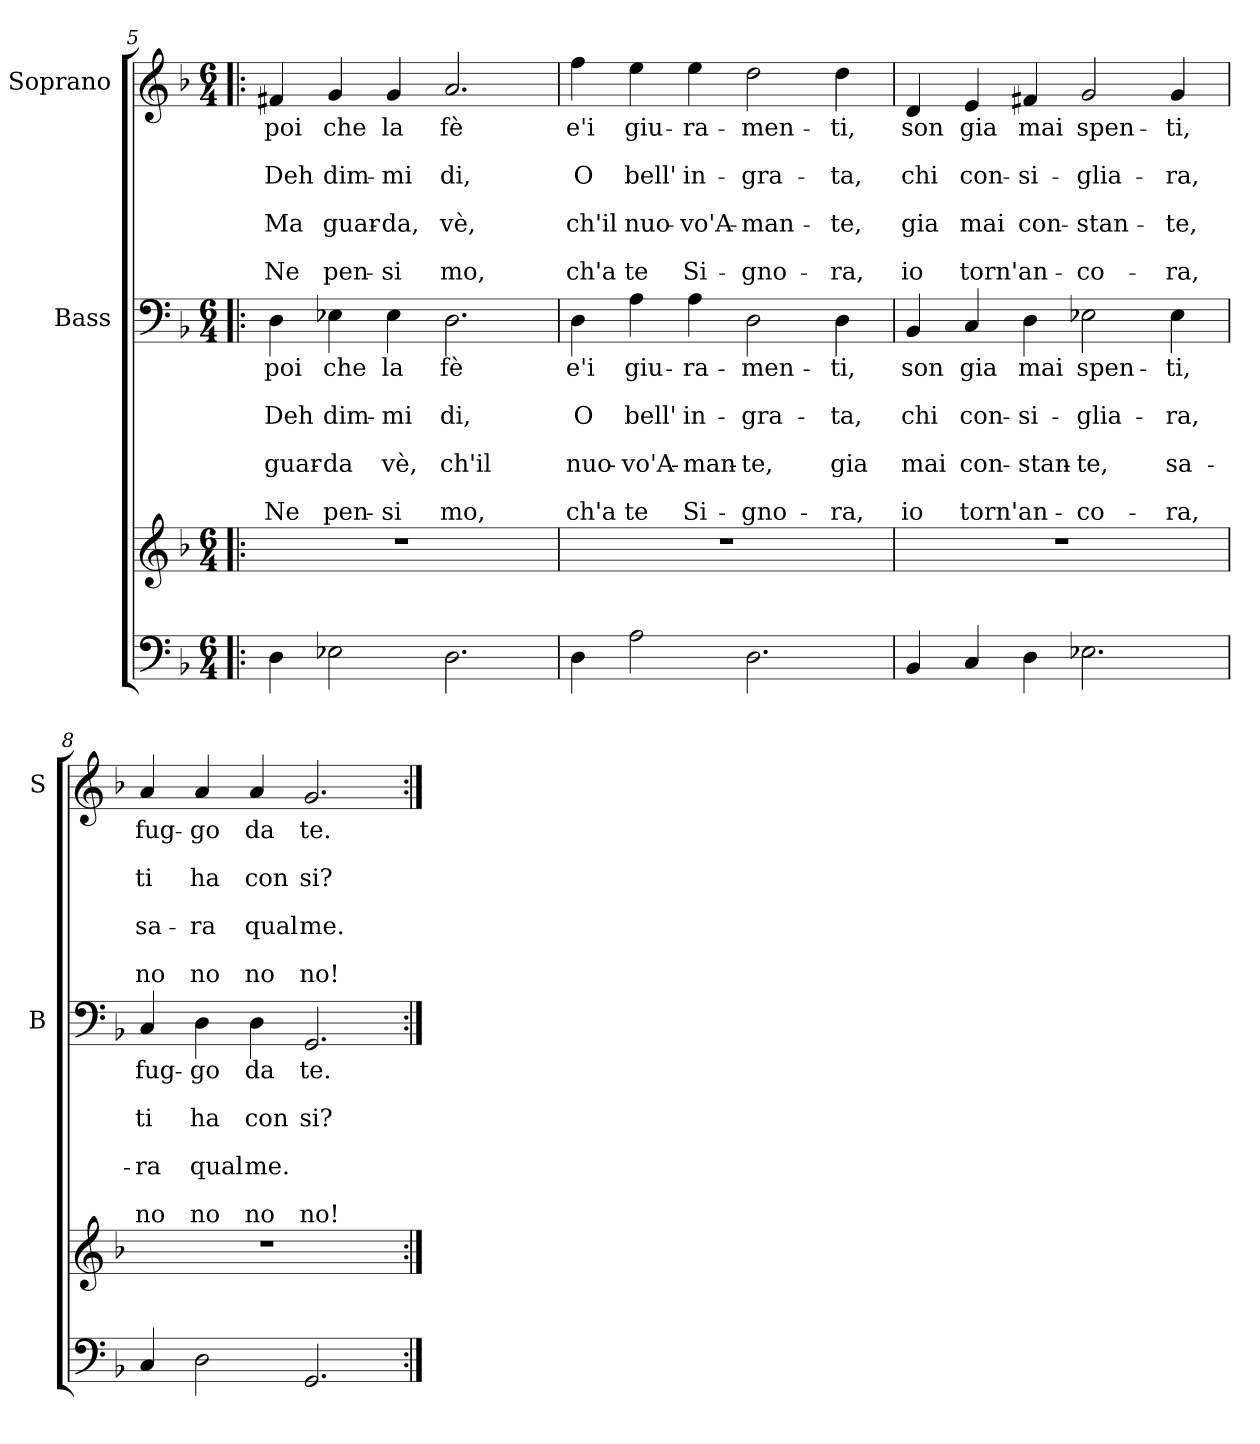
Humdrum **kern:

**kern	**kern	**kern	**text	**text	**text	**text	**text	**text	**text	**kern	**text	**text	**text	**text	**text	**text	**text
*part3	*part3	*part2	*part2	*part2	*part2	*part2	*part2	*part2	*part2	*part1	*part1	*part1	*part1	*part1	*part1	*part1	*part1
*staff4	*staff3	*staff2	*staff2	*staff2	*staff2	*staff2	*staff2	*staff2	*staff2	*staff1	*staff1	*staff1	*staff1	*staff1	*staff1	*staff1	*staff1
*	*	*I"Bass	*	*	*	*	*	*	*	*I"Soprano	*	*	*	*	*	*	*
*	*	*I'B	*	*	*	*	*	*	*	*I'S	*	*	*	*	*	*	*
!!LO:PB:g=z
*clefF4	*clefG2	*clefF4	*	*	*	*	*	*	*	*clefG2	*	*	*	*	*	*	*
*k[b-]	*k[b-]	*k[b-]	*	*	*	*	*	*	*	*k[b-]	*	*	*	*	*	*	*
*F:	*F:	*F:	*	*	*	*	*	*	*	*F:	*	*	*	*	*	*	*
*M6/4	*M6/4	*M6/4	*	*	*	*	*	*	*	*M6/4	*	*	*	*	*	*	*
=5!|:	=5!|:	=5!|:	=5!|:	=5!|:	=5!|:	=5!|:	=5!|:	=5!|:	=5!|:	=5!|:	=5!|:	=5!|:	=5!|:	=5!|:	=5!|:	=5!|:	=5!|:
!	!	!	!LO:LY:b	!	!LO:LY:b	!	!LO:LY:b	!	!LO:LY:b	!	!LO:LY:b	!	!LO:LY:b	!	!LO:LY:b	!	!LO:LY:b
4D\	1.r	4D\	poi	.	Deh	.	guar-	.	Ne	4f#X/	poi	.	Deh	.	Ma	.	Ne
!	!	!	!LO:LY:b	!	!LO:LY:b	!	!LO:LY:b	!	!LO:LY:b	!	!LO:LY:b	!	!LO:LY:b	!	!LO:LY:b	!	!LO:LY:b
2E-X\	.	4E-X\	che	.	dim-	.	-da	.	pen-	4g/	che	.	dim-	.	guar-	.	pen-
!	!	!	!LO:LY:b	!	!LO:LY:b	!	!LO:LY:b	!	!LO:LY:b	!	!LO:LY:b	!	!LO:LY:b	!	!LO:LY:b	!	!LO:LY:b
.	.	4E-\	la	.	-mi	.	vè,	.	-si	4g/	la	.	-mi	.	-da,	.	-si
!	!	!	!LO:LY:b	!	!LO:LY:b	!	!LO:LY:b	!	!LO:LY:b	!	!LO:LY:b	!	!LO:LY:b	!	!LO:LY:b	!	!LO:LY:b
2.D\	.	2.D\	fè	.	di,	.	ch'il	.	mo,	2.a/	fè	.	di,	.	vè,	.	mo,
=6	=6	=6	=6	=6	=6	=6	=6	=6	=6	=6	=6	=6	=6	=6	=6	=6	=6
!	!	!	!LO:LY:b	!	!LO:LY:b	!	!LO:LY:b	!	!LO:LY:b	!	!LO:LY:b	!	!LO:LY:b	!	!LO:LY:b	!	!LO:LY:b
4D\	1.r	4D\	e'i	.	O	.	nuo-	.	ch'a	4ff\	e'i	.	O	.	ch'il	.	ch'a
!	!	!	!LO:LY:b	!	!LO:LY:b	!	!LO:LY:b	!	!LO:LY:b	!	!LO:LY:b	!	!LO:LY:b	!	!LO:LY:b	!	!LO:LY:b
2A\	.	4A\	giu-	.	bell'	.	-vo'A-	.	te	4ee\	giu-	.	bell'	.	nuo-	.	te
!	!	!	!LO:LY:b	!	!LO:LY:b	!	!LO:LY:b	!	!LO:LY:b	!	!LO:LY:b	!	!LO:LY:b	!	!LO:LY:b	!	!LO:LY:b
.	.	4A\	-ra-	.	in-	.	-man-	.	Si-	4ee\	-ra-	.	in-	.	-vo'A-	.	Si-
!	!	!	!LO:LY:b	!	!LO:LY:b	!	!LO:LY:b	!	!LO:LY:b	!	!LO:LY:b	!	!LO:LY:b	!	!LO:LY:b	!	!LO:LY:b
2.D\	.	2D\	-men-	.	-gra-	.	-te,	.	-gno-	2dd\	-men-	.	-gra-	.	-man-	.	-gno-
!	!	!	!LO:LY:b	!	!LO:LY:b	!	!LO:LY:b	!	!LO:LY:b	!	!LO:LY:b	!	!LO:LY:b	!	!LO:LY:b	!	!LO:LY:b
.	.	4D\	-ti,	.	-ta,	.	gia	.	-ra,	4dd\	-ti,	.	-ta,	.	-te,	.	-ra,
!!LO:LB:g=z
=7	=7	=7	=7	=7	=7	=7	=7	=7	=7	=7	=7	=7	=7	=7	=7	=7	=7
!	!	!	!LO:LY:b	!	!LO:LY:b	!	!LO:LY:b	!	!LO:LY:b	!	!LO:LY:b	!	!LO:LY:b	!	!LO:LY:b	!	!LO:LY:b
4BB-/	1.r	4BB-/	son	.	chi	.	mai	.	io	4d/	son	.	chi	.	gia	.	io
!	!	!	!LO:LY:b	!	!LO:LY:b	!	!LO:LY:b	!	!LO:LY:b	!	!LO:LY:b	!	!LO:LY:b	!	!LO:LY:b	!	!LO:LY:b
4C/	.	4C/	gia	.	con-	.	con-	.	torn'	4e/	gia	.	con-	.	mai	.	torn'
!	!	!	!LO:LY:b	!	!LO:LY:b	!	!LO:LY:b	!	!LO:LY:b	!	!LO:LY:b	!	!LO:LY:b	!	!LO:LY:b	!	!LO:LY:b
4D\	.	4D\	mai	.	-si-	.	-stan-	.	an-	4f#X/	mai	.	-si-	.	con-	.	an-
!	!	!	!LO:LY:b	!	!LO:LY:b	!	!LO:LY:b	!	!LO:LY:b	!	!LO:LY:b	!	!LO:LY:b	!	!LO:LY:b	!	!LO:LY:b
2.E-X\	.	2E-X\	spen-	.	-glia-	.	-te,	.	-co-	2g/	spen-	.	-glia-	.	-stan-	.	-co-
!	!	!	!LO:LY:b	!	!LO:LY:b	!	!LO:LY:b	!	!LO:LY:b	!	!LO:LY:b	!	!LO:LY:b	!	!LO:LY:b	!	!LO:LY:b
.	.	4E-\	-ti,	.	-ra,	.	sa-	.	-ra,	4g/	-ti,	.	-ra,	.	-te,	.	-ra,
=8	=8	=8	=8	=8	=8	=8	=8	=8	=8	=8	=8	=8	=8	=8	=8	=8	=8
!	!	!	!LO:LY:b	!	!LO:LY:b	!	!LO:LY:b	!	!LO:LY:b	!	!LO:LY:b	!	!LO:LY:b	!	!LO:LY:b	!	!LO:LY:b
4C/	1.r	4C/	fug-	.	ti	.	-ra	.	no	4a/	fug-	.	ti	.	sa-	.	no
!	!	!	!LO:LY:b	!	!LO:LY:b	!	!LO:LY:b	!	!LO:LY:b	!	!LO:LY:b	!	!LO:LY:b	!	!LO:LY:b	!	!LO:LY:b
2D\	.	4D\	-go	.	ha	.	qual	.	no	4a/	-go	.	ha	.	-ra	.	no
!	!	!	!LO:LY:b	!	!LO:LY:b	!	!LO:LY:b	!	!LO:LY:b	!	!LO:LY:b	!	!LO:LY:b	!	!LO:LY:b	!	!LO:LY:b
.	.	4D\	da	.	con	.	me.	.	no	4a/	da	.	con	.	qual	.	no
!	!	!	!LO:LY:b	!	!LO:LY:b	!	!	!	!LO:LY:b	!	!LO:LY:b	!	!LO:LY:b	!	!LO:LY:b	!	!LO:LY:b
2.GG/	.	2.GG/	te.	.	si?	.	.	.	no!	2.g/	te.	.	si?	.	me.	.	no!
=:|!	=:|!	=:|!	=:|!	=:|!	=:|!	=:|!	=:|!	=:|!	=:|!	=:|!	=:|!	=:|!	=:|!	=:|!	=:|!	=:|!	=:|!
*-	*-	*-	*-	*-	*-	*-	*-	*-	*-	*-	*-	*-	*-	*-	*-	*-	*-
